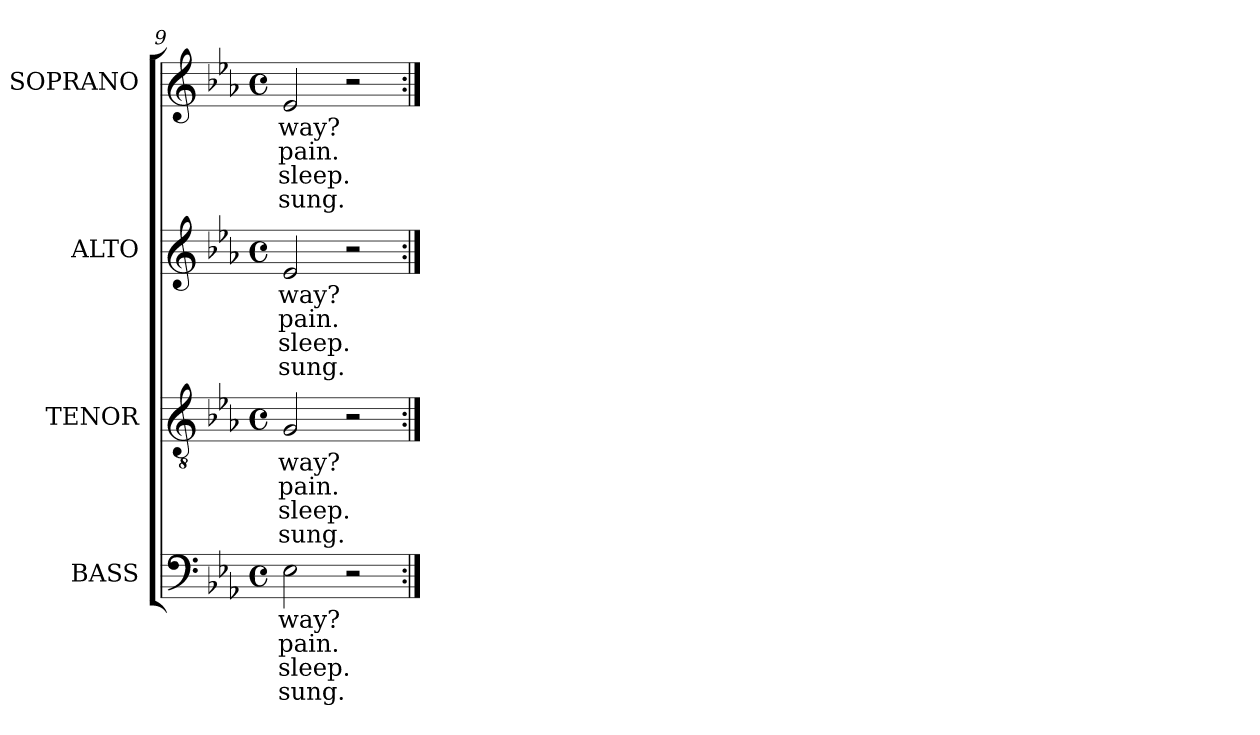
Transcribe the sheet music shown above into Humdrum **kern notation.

**kern	**text	**text	**text	**text	**kern	**text	**text	**text	**text	**kern	**text	**text	**text	**text	**kern	**text	**text	**text	**text
*part4	*part4	*part4	*part4	*part4	*part3	*part3	*part3	*part3	*part3	*part2	*part2	*part2	*part2	*part2	*part1	*part1	*part1	*part1	*part1
*staff4	*staff4	*staff4	*staff4	*staff4	*staff3	*staff3	*staff3	*staff3	*staff3	*staff2	*staff2	*staff2	*staff2	*staff2	*staff1	*staff1	*staff1	*staff1	*staff1
*I"BASS	*	*	*	*	*I"TENOR	*	*	*	*	*I"ALTO	*	*	*	*	*I"SOPRANO	*	*	*	*
*I'B.	*	*	*	*	*I'T.	*	*	*	*	*I'A.	*	*	*	*	*I'S.	*	*	*	*
*clefF4	*	*	*	*	*clefGv2	*	*	*	*	*clefG2	*	*	*	*	*clefG2	*	*	*	*
*	*	*	*	*	*ITrd7c12	*	*	*	*	*	*	*	*	*	*	*	*	*	*
*k[b-e-a-]	*	*	*	*	*k[b-e-a-]	*	*	*	*	*k[b-e-a-]	*	*	*	*	*k[b-e-a-]	*	*	*	*
*E-:	*	*	*	*	*E-:	*	*	*	*	*E-:	*	*	*	*	*E-:	*	*	*	*
*M4/4	*	*	*	*	*M4/4	*	*	*	*	*M4/4	*	*	*	*	*M4/4	*	*	*	*
*met(c)	*	*	*	*	*met(c)	*	*	*	*	*met(c)	*	*	*	*	*met(c)	*	*	*	*
=9	=9	=9	=9	=9	=9	=9	=9	=9	=9	=9	=9	=9	=9	=9	=9	=9	=9	=9	=9
!	!LO:LY:b:color=#000000	!LO:LY:b:color=#000000	!LO:LY:b:color=#000000	!LO:LY:b:color=#000000	!	!	!	!	!	!	!	!	!	!	!	!	!	!	!
!	!	!	!	!	!	!LO:LY:b:color=#000000	!LO:LY:b:color=#000000	!LO:LY:b:color=#000000	!LO:LY:b:color=#000000	!	!	!	!	!	!	!	!	!	!
!	!	!	!	!	!	!	!	!	!	!	!LO:LY:b:color=#000000	!LO:LY:b:color=#000000	!LO:LY:b:color=#000000	!LO:LY:b:color=#000000	!	!	!	!	!
!	!	!	!	!	!	!	!	!	!	!	!	!	!	!	!	!LO:LY:b:color=#000000	!LO:LY:b:color=#000000	!LO:LY:b:color=#000000	!LO:LY:b:color=#000000
2E-i\	-way?	pain.	sleep.	sung.	2GGi/	-way?	pain.	sleep.	sung.	2e-i/	-way?	pain.	sleep.	sung.	2e-i/	-way?	pain.	sleep.	sung.
2r	.	.	.	.	2r	.	.	.	.	2r	.	.	.	.	2r	.	.	.	.
=:|!	=:|!	=:|!	=:|!	=:|!	=:|!	=:|!	=:|!	=:|!	=:|!	=:|!	=:|!	=:|!	=:|!	=:|!	=:|!	=:|!	=:|!	=:|!	=:|!
*-	*-	*-	*-	*-	*-	*-	*-	*-	*-	*-	*-	*-	*-	*-	*-	*-	*-	*-	*-
